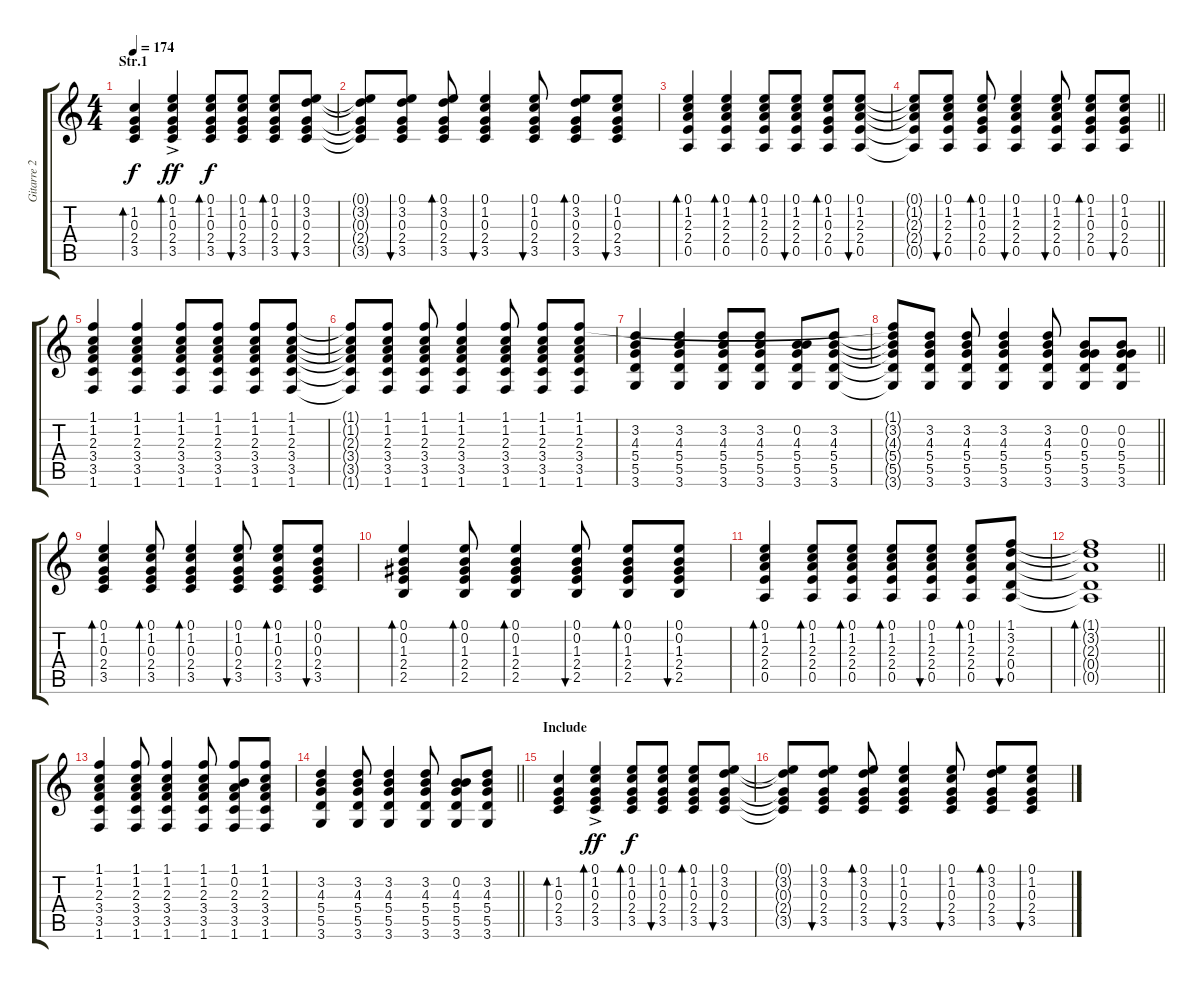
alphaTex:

\track ("Gitarre 2" "Gitarre 2") {instrument acousticguitarsteel}
\staff {score tabs}
\tuning (E4 B3 G3 D3 A2 E2) {hide}
\ts (4 4)
\section ("" "Str.1")
\tempo 174
\clef g2
\ks c
(1.2 0.3 2.4 3.5).4{bd 30 dy f} (0.1{ac} 1.2{ac} 0.3{ac} 2.4{ac} 3.5{ac}).4{bd 30 dy ff} (0.1 1.2 0.3 2.4 3.5).8{bd 30 dy f} (0.1 1.2 0.3 2.4 3.5).8{bu 30} (0.1 1.2 0.3 2.4 3.5).8{bd 30} (0.1 3.2 0.3 2.4 3.5).8{bu 30} |
(0.1{t} 3.2{t} 0.3{t} 2.4{t} 3.5{t}).8 (0.1 3.2 0.3 2.4 3.5).8{bu 30} (0.1 3.2 0.3 2.4 3.5).8{bd 30} (0.1 1.2 0.3 2.4 3.5).4{bu 30} (0.1 1.2 0.3 2.4 3.5).8{bu 30} (0.1 3.2 0.3 2.4 3.5).8{bd 30} (0.1 1.2 0.3 2.4 3.5).8{bu 30} |
(0.1 1.2 2.3 2.4 0.5).4{bd 30} (0.1 1.2 2.3 2.4 0.5).4{bd 30} (0.1 1.2 2.3 2.4 0.5).8{bd 30} (0.1 1.2 2.3 2.4 0.5).8{bu 30} (0.1 1.2 0.3 2.4 0.5).8{bd 30} (0.1 1.2 2.3 2.4 0.5).8{bu 30} |
\barLineRight lightlight
(0.1{t} 1.2{t} 2.3{t} 2.4{t} 0.5{t}).8 (0.1 1.2 2.3 2.4 0.5).8{bu 30} (0.1 1.2 0.3 2.4 0.5).8{bd 30} (0.1 1.2 2.3 2.4 0.5).4{bu 30} (0.1 1.2 2.3 2.4 0.5).8{bu 30} (0.1 1.2 0.3 2.4 0.5).8{bd 30} (0.1 1.2 0.3 2.4 0.5).8{bu 30} |
(1.1 1.2 2.3 3.4 3.5 1.6).4 (1.1 1.2 2.3 3.4 3.5 1.6).4 (1.1 1.2 2.3 3.4 3.5 1.6).8 (1.1 1.2 2.3 3.4 3.5 1.6).8 (1.1 1.2 2.3 3.4 3.5 1.6).8 (1.1 1.2 2.3 3.4 3.5 1.6).8 |
(1.1{t} 1.2{t} 2.3{t} 3.4{t} 3.5{t} 1.6{t}).8 (1.1 1.2 2.3 3.4 3.5 1.6).8 (1.1 1.2 2.3 3.4 3.5 1.6).8 (1.1 1.2 2.3 3.4 3.5 1.6).4 (1.1 1.2 2.3 3.4 3.5 1.6).8 (1.1 1.2 2.3 3.4 3.5 1.6).8 (1.1 1.2 2.3 3.4 3.5 1.6).8 |
(3.2 4.3 5.4 5.5 3.6).4 (3.2 4.3 5.4 5.5 3.6).4 (3.2 4.3 5.4 5.5 3.6).8 (3.2 4.3 5.4 5.5 3.6).8 (0.2 4.3 5.4 5.5 3.6).8 (3.2 4.3 5.4 5.5 3.6).8 |
\barLineRight lightlight
(1.1{t} 3.2{t} 4.3{t} 5.4{t} 5.5{t} 3.6{t}).8 (3.2 4.3 5.4 5.5 3.6).8 (3.2 4.3 5.4 5.5 3.6).8 (3.2 4.3 5.4 5.5 3.6).4 (3.2 4.3 5.4 5.5 3.6).8 (0.2 0.3 5.4 5.5 3.6).8 (0.2 0.3 5.4 5.5 3.6).8 |
(0.1 1.2 0.3 2.4 3.5).4{bd 30} (0.1 1.2 0.3 2.4 3.5).8{bd 30} (0.1 1.2 0.3 2.4 3.5).4{bd 30} (0.1 1.2 0.3 2.4 3.5).8{bu 30} (0.1 1.2 0.3 2.4 3.5).8{bd 30} (0.1 0.2 0.3 2.4 3.5).8{bu 30} |
(0.1 0.2 1.3 2.4 2.5).4{bd 30} (0.1 0.2 1.3 2.4 2.5).8{bd 30} (0.1 0.2 1.3 2.4 2.5).4{bd 30} (0.1 0.2 1.3 2.4 2.5).8{bu 30} (0.1 0.2 1.3 2.4 2.5).8{bd 30} (0.1 0.2 1.3 2.4 2.5).8{bu 30} |
(0.1 1.2 2.3 2.4 0.5).4{bd 30} (0.1 1.2 2.3 2.4 0.5).8{bd 30} (0.1 1.2 2.3 2.4 0.5).8{bd 30} (0.1 1.2 2.3 2.4 0.5).8{bd 30} (0.1 1.2 2.3 2.4 0.5).8{bu 30} (0.1 1.2 2.3 2.4 0.5).8{bd 30} (1.1 3.2 2.3 0.4 0.5).8{bu 30} |
\barLineRight lightlight
(1.1{t} 3.2{t} 2.3{t} 0.4{t} 0.5{t}).1{bd 30} |
(1.1 1.2 2.3 3.4 3.5 1.6).4 (1.1 1.2 2.3 3.4 3.5 1.6).8 (1.1 1.2 2.3 3.4 3.5 1.6).4 (1.1 1.2 2.3 3.4 3.5 1.6).8 (1.1 0.2 2.3 3.4 3.5 1.6).8 (1.1 1.2 2.3 3.4 3.5 1.6).8 |
\barLineRight lightlight
(3.2 4.3 5.4 5.5 3.6).4 (3.2 4.3 5.4 5.5 3.6).8 (3.2 4.3 5.4 5.5 3.6).4 (3.2 4.3 5.4 5.5 3.6).8 (0.2 4.3 5.4 5.5 3.6).8 (3.2 4.3 5.4 5.5 3.6).8 |
\section ("" "Include")
(1.2 0.3 2.4 3.5).4{bd 30} (0.1{ac} 1.2{ac} 0.3{ac} 2.4{ac} 3.5{ac}).4{bd 30 dy ff} (0.1 1.2 0.3 2.4 3.5).8{bd 30 dy f} (0.1 1.2 0.3 2.4 3.5).8{bu 30} (0.1 1.2 0.3 2.4 3.5).8{bd 30} (0.1 3.2 0.3 2.4 3.5).8{bu 30} |
(0.1{t} 3.2{t} 0.3{t} 2.4{t} 3.5{t}).8 (0.1 3.2 0.3 2.4 3.5).8{bu 30} (0.1 3.2 0.3 2.4 3.5).8{bd 30} (0.1 1.2 0.3 2.4 3.5).4{bu 30} (0.1 1.2 0.3 2.4 3.5).8{bu 30} (0.1 3.2 0.3 2.4 3.5).8{bd 30} (0.1 1.2 0.3 2.4 3.5).8{bu 30}
